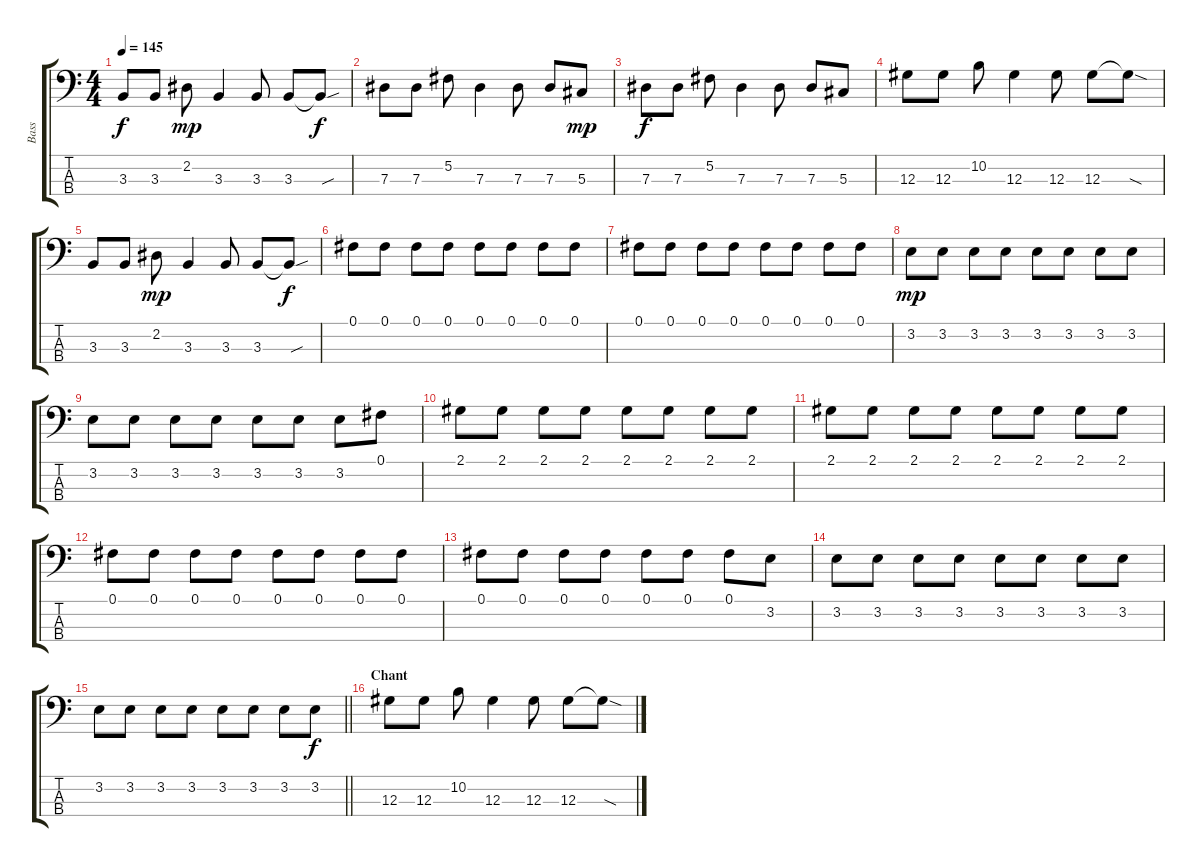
\track ("Bass " "Bass ") {instrument electricbassfinger}
\staff {score tabs}
\tuning (Gb2 Db2 Ab1 Eb1) {hide}
\ts (4 4)
\tempo 145
\clef f4
\ks c
3.3.8{dy f} 3.3.8 2.2.8{dy mp} 3.3.4 3.3.8 3.3.8 3.3{sou t}.8{dy f} |
7.3.8 7.3.8 5.2.8 7.3.4 7.3.8 7.3.8 5.3.8{dy mp} |
7.3.8{dy f} 7.3.8 5.2.8 7.3.4 7.3.8 7.3.8 5.3.8 |
12.3.8 12.3.8 10.2.8 12.3.4 12.3.8 12.3.8 12.3{sod t}.8 |
3.3.8 3.3.8 2.2.8{dy mp} 3.3.4 3.3.8 3.3.8 3.3{sou t}.8{dy f} |
0.1.8 0.1.8 0.1.8 0.1.8 0.1.8 0.1.8 0.1.8 0.1.8 |
0.1.8 0.1.8 0.1.8 0.1.8 0.1.8 0.1.8 0.1.8 0.1.8 |
3.2.8{dy mp} 3.2.8 3.2.8 3.2.8 3.2.8 3.2.8 3.2.8 3.2.8 |
3.2.8 3.2.8 3.2.8 3.2.8 3.2.8 3.2.8 3.2.8 0.1.8 |
2.1.8 2.1.8 2.1.8 2.1.8 2.1.8 2.1.8 2.1.8 2.1.8 |
2.1.8 2.1.8 2.1.8 2.1.8 2.1.8 2.1.8 2.1.8 2.1.8 |
0.1.8 0.1.8 0.1.8 0.1.8 0.1.8 0.1.8 0.1.8 0.1.8 |
0.1.8 0.1.8 0.1.8 0.1.8 0.1.8 0.1.8 0.1.8 3.2.8 |
3.2.8 3.2.8 3.2.8 3.2.8 3.2.8 3.2.8 3.2.8 3.2.8 |
\barLineRight lightlight
3.2.8 3.2.8 3.2.8 3.2.8 3.2.8 3.2.8 3.2.8 3.2.8{dy f} |
\section ("" "Chant")
12.3.8 12.3.8 10.2.8 12.3.4 12.3.8 12.3.8 12.3{sod t}.8
